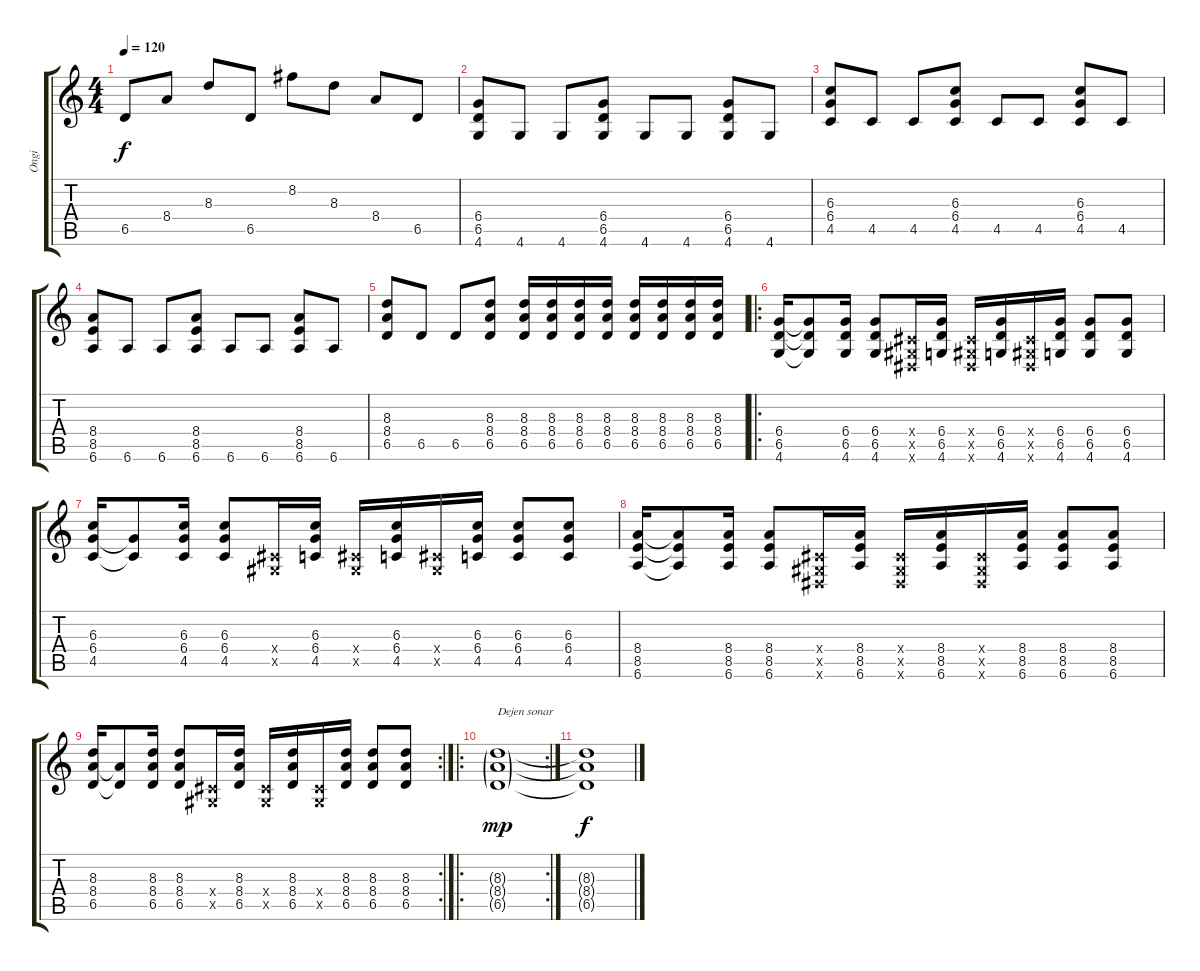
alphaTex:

\track ("Ongi" "Ongi") {instrument distortionguitar}
\staff {score tabs}
\tuning (Eb4 Bb3 Gb3 Db3 Ab2 Eb2) {hide}
\ts (4 4)
\tempo 120
\clef g2
\ks c
6.5.8{dy f} 8.4.8 8.3.8 6.5.8 8.2.8 8.3.8 8.4.8 6.5.8 |
(6.4 6.5 4.6).8{instrument distortionguitar} 4.6.8 4.6.8 (6.4 6.5 4.6).8 4.6.8 4.6.8 (6.4 6.5 4.6).8 4.6.8 |
(6.3 6.4 4.5).8 4.5.8 4.5.8 (6.3 6.4 4.5).8 4.5.8 4.5.8 (6.3 6.4 4.5).8 4.5.8 |
(8.4 8.5 6.6).8 6.6.8 6.6.8 (8.4 8.5 6.6).8 6.6.8 6.6.8 (8.4 8.5 6.6).8 6.6.8 |
(8.3 8.4 6.5).8 6.5.8 6.5.8 (8.3 8.4 6.5).8 (8.3 8.4 6.5).16 (8.3 8.4 6.5).16 (8.3 8.4 6.5).16 (8.3 8.4 6.5).16 (8.3 8.4 6.5).16 (8.3 8.4 6.5).16 (8.3 8.4 6.5).16 (8.3 8.4 6.5).16 |
\ro
(6.4 6.5 4.6).16 (6.4{t} 6.5{t} 4.6{t}).8 (6.4 6.5 4.6).16 (6.4 6.5 4.6).8 (0.4{x} 0.5{x} 0.6{x}).16 (6.4 6.5 4.6).16 (0.4{x} 0.5{x} 0.6{x}).16 (6.4 6.5 4.6).16 (0.4{x} 0.5{x} 0.6{x}).16 (6.4 6.5 4.6).16 (6.4 6.5 4.6).8 (6.4 6.5 4.6).8 |
(6.3 6.4 4.5).16 (6.4{t} 4.5{t}).8 (6.3 6.4 4.5).16 (6.3 6.4 4.5).8 (0.4{x} 0.5{x}).16 (6.3 6.4 4.5).16 (0.4{x} 0.5{x}).16 (6.3 6.4 4.5).16 (0.4{x} 0.5{x}).16 (6.3 6.4 4.5).16 (6.3 6.4 4.5).8 (6.3 6.4 4.5).8 |
(8.4 8.5 6.6).16 (8.4{t} 8.5{t} 6.6{t}).8 (8.4 8.5 6.6).16 (8.4 8.5 6.6).8 (0.4{x} 0.5{x} 0.6{x}).16 (8.4 8.5 6.6).16 (0.4{x} 0.5{x} 0.6{x}).16 (8.4 8.5 6.6).16 (0.4{x} 0.5{x} 0.6{x}).16 (8.4 8.5 6.6).16 (8.4 8.5 6.6).8 (8.4 8.5 6.6).8 |
\rc 2
(8.3 8.4 6.5).16 (8.4{t} 6.5{t}).8 (8.3 8.4 6.5).16 (8.3 8.4 6.5).8 (0.4{x} 0.5{x}).16 (8.3 8.4 6.5).16 (0.4{x} 0.5{x}).16 (8.3 8.4 6.5).16 (0.4{x} 0.5{x}).16 (8.3 8.4 6.5).16 (8.3 8.4 6.5).8 (8.3 8.4 6.5).8 |
\ro
\rc 2
(8.3{g} 8.4{g} 6.5{g}).1{txt "Dejen sonar" dy mp} |
(8.3{t} 8.4{t} 6.5{t}).1{dy f}
